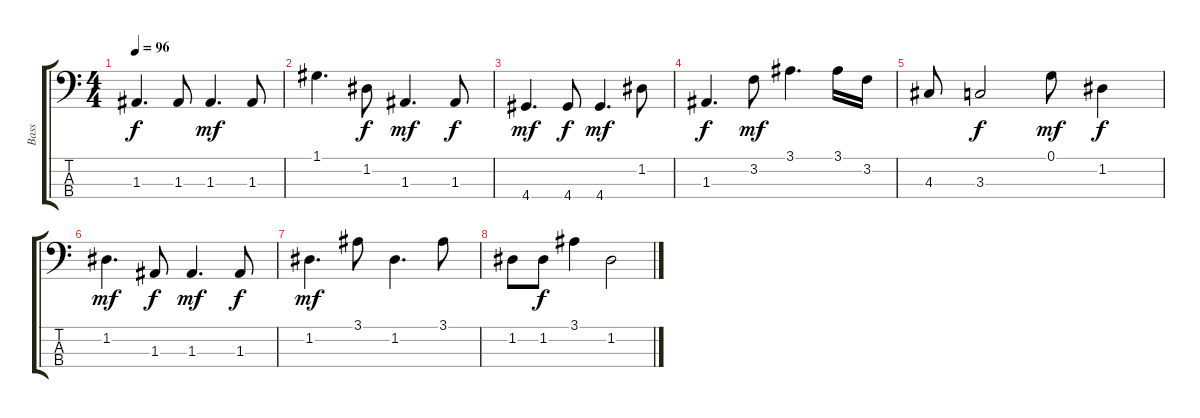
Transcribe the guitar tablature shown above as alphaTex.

\track ("Bass    " "Bass    ") {instrument electricbassfinger}
\staff {score tabs}
\tuning (G2 D2 A1 E1) {hide}
\ts (4 4)
\tempo 96
\clef f4
\ks c
1.3.4{d dy f} 1.3.8 1.3.4{d dy mf} 1.3.8 |
1.1.4{d} 1.2.8{dy f} 1.3.4{d dy mf} 1.3.8{dy f} |
4.4.4{d dy mf} 4.4.8{dy f} 4.4.4{d dy mf} 1.2.8 |
1.3.4{d dy f} 3.2.8{dy mf} 3.1.4{d} 3.1.16 3.2.16 |
4.3.8 3.3.2{dy f} 0.1.8{dy mf} 1.2.4{dy f} |
1.2.4{d dy mf} 1.3.8{dy f} 1.3.4{d dy mf} 1.3.8{dy f} |
1.2.4{d dy mf} 3.1.8 1.2.4{d} 3.1.8 |
1.2.8 1.2.8{dy f} 3.1.4 1.2.2
